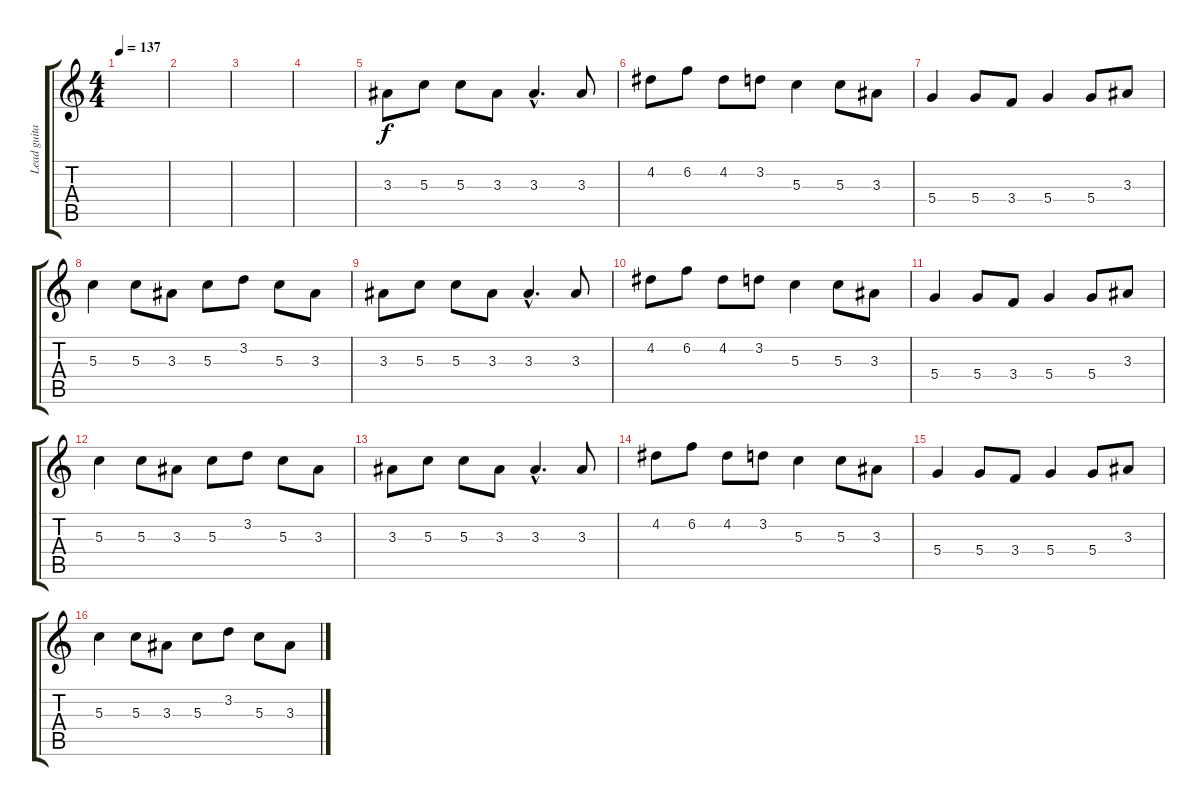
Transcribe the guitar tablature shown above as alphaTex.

\track ("Lead guitar" "Lead guita") {instrument acousticguitarsteel}
\staff {score tabs}
\tuning (E4 B3 G3 D3 A2 E2) {hide}
\ts (4 4)
\tempo 137
\clef g2
\ks c
|
|
|
|
3.3.8 5.3.8 5.3.8 3.3.8 3.3{hac}.4{d} 3.3.8 |
4.2.8 6.2.8 4.2.8 3.2.8 5.3.4 5.3.8 3.3.8 |
5.4.4 5.4.8 3.4.8 5.4.4 5.4.8 3.3.8 |
5.3.4 5.3.8 3.3.8 5.3.8 3.2.8 5.3.8 3.3.8 |
3.3.8 5.3.8 5.3.8 3.3.8 3.3{hac}.4{d} 3.3.8 |
4.2.8 6.2.8 4.2.8 3.2.8 5.3.4 5.3.8 3.3.8 |
5.4.4 5.4.8 3.4.8 5.4.4 5.4.8 3.3.8 |
5.3.4 5.3.8 3.3.8 5.3.8 3.2.8 5.3.8 3.3.8 |
3.3.8 5.3.8 5.3.8 3.3.8 3.3{hac}.4{d} 3.3.8 |
4.2.8 6.2.8 4.2.8 3.2.8 5.3.4 5.3.8 3.3.8 |
5.4.4 5.4.8 3.4.8 5.4.4 5.4.8 3.3.8 |
5.3.4 5.3.8 3.3.8 5.3.8 3.2.8 5.3.8 3.3.8
